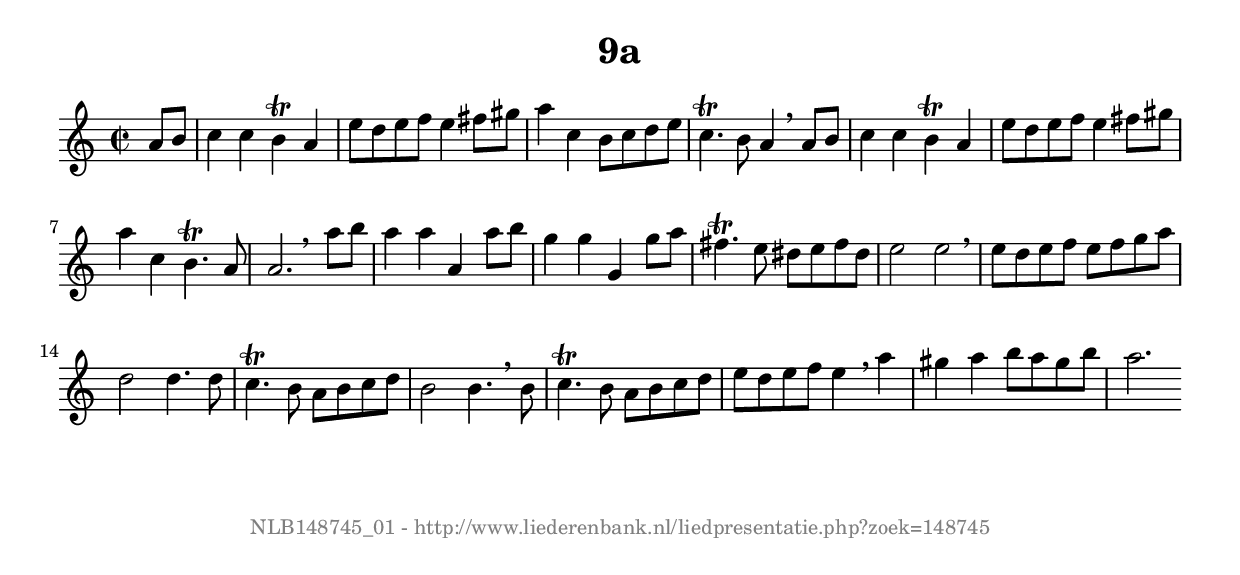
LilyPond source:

%
% produced by wce2krn 1.64 (7 June 2014)
%
\version"2.16"
#(append! paper-alist '(("long" . (cons (* 210 mm) (* 2000 mm)))))
#(set-default-paper-size "long")
sb = {\breathe}
mBreak = {\breathe }
bBreak = {\breathe }
x = {\once\override NoteHead #'style = #'cross }
gl=\glissando
itime={\override Staff.TimeSignature #'stencil = ##f }
ficta = {\once\set suggestAccidentals = ##t}
fine = {\once\override Score.RehearsalMark #'self-alignment-X = #1 \mark \markup {\italic{Fine}}}
dc = {\once\override Score.RehearsalMark #'self-alignment-X = #1 \mark \markup {\italic{D.C.}}}
dcf = {\once\override Score.RehearsalMark #'self-alignment-X = #1 \mark \markup {\italic{D.C. al Fine}}}
dcc = {\once\override Score.RehearsalMark #'self-alignment-X = #1 \mark \markup {\italic{D.C. al Coda}}}
ds = {\once\override Score.RehearsalMark #'self-alignment-X = #1 \mark \markup {\italic{D.S.}}}
dsf = {\once\override Score.RehearsalMark #'self-alignment-X = #1 \mark \markup {\italic{D.S. al Fine}}}
dsc = {\once\override Score.RehearsalMark #'self-alignment-X = #1 \mark \markup {\italic{D.S. al Coda}}}
pv = {\set Score.repeatCommands = #'((volta "1"))}
sv = {\set Score.repeatCommands = #'((volta "2"))}
tv = {\set Score.repeatCommands = #'((volta "3"))}
qv = {\set Score.repeatCommands = #'((volta "4"))}
xv = {\set Score.repeatCommands = #'((volta #f))}
\header{ tagline = ""
title = "9a"
}
\score {{
\key a \minor
\relative g'
{
\set melismaBusyProperties = #'()
\partial 32*8
\time 2/2
\tempo 4=120
\override Score.MetronomeMark #'transparent = ##t
\override Score.RehearsalMark #'break-visibility = #(vector #t #t #f)
a8 b c4 c b^\trill a e'8 d e f e4 fis8 gis a4 c, b8 c d e c4.^\trill b8 a4 \sb a8 b c4 c b^\trill a e'8 d e f e4 fis8 gis a4 c, b4.^\trill a8 a2. \bar ":|:" \bBreak
a'8 b a4 a a, a'8 b g4 g g, g'8 a fis4.^\trill e8 dis e fis dis e2 e \sb e8 d e f e f g a d,2 d4. d8 c4.^\trill b8 a b c d b2 b4. \sb b8 c4.^\trill b8 a b c d e d e f e4 \sb a gis a b8 a gis b a2. \bar ":|"
 }}
 \midi { }
 \layout {
            indent = 0.0\cm
}
}
\markup { \vspace #0 } \markup { \with-color #grey \fill-line { \center-column { \smaller "NLB148745_01 - http://www.liederenbank.nl/liedpresentatie.php?zoek=148745" } } }
